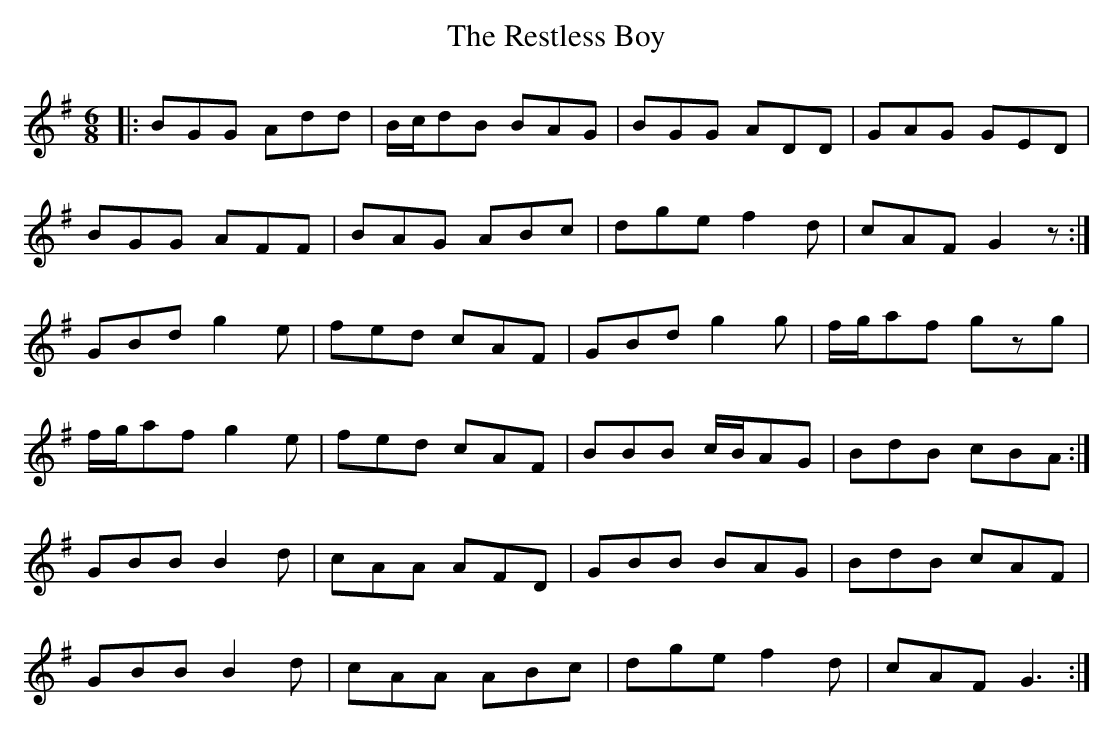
X:1
T: The Restless Boy
M: 6/8
L: 1/8
K: Gmaj
|:BGG Add|B/c/dB BAG|BGG ADD|GAG GED|
BGG AFF|BAG ABc|dge f2d|cAF G2z:|
GBd g2e|fed cAF|GBd g2g|f/g/af gzg|
f/g/af g2e|fed cAF|BBB c/B/AG|BdB cBA:|
GBB B2d|cAA AFD|GBB BAG|BdB cAF|
GBB B2d|cAA ABc|dge f2d|cAF G3:|
